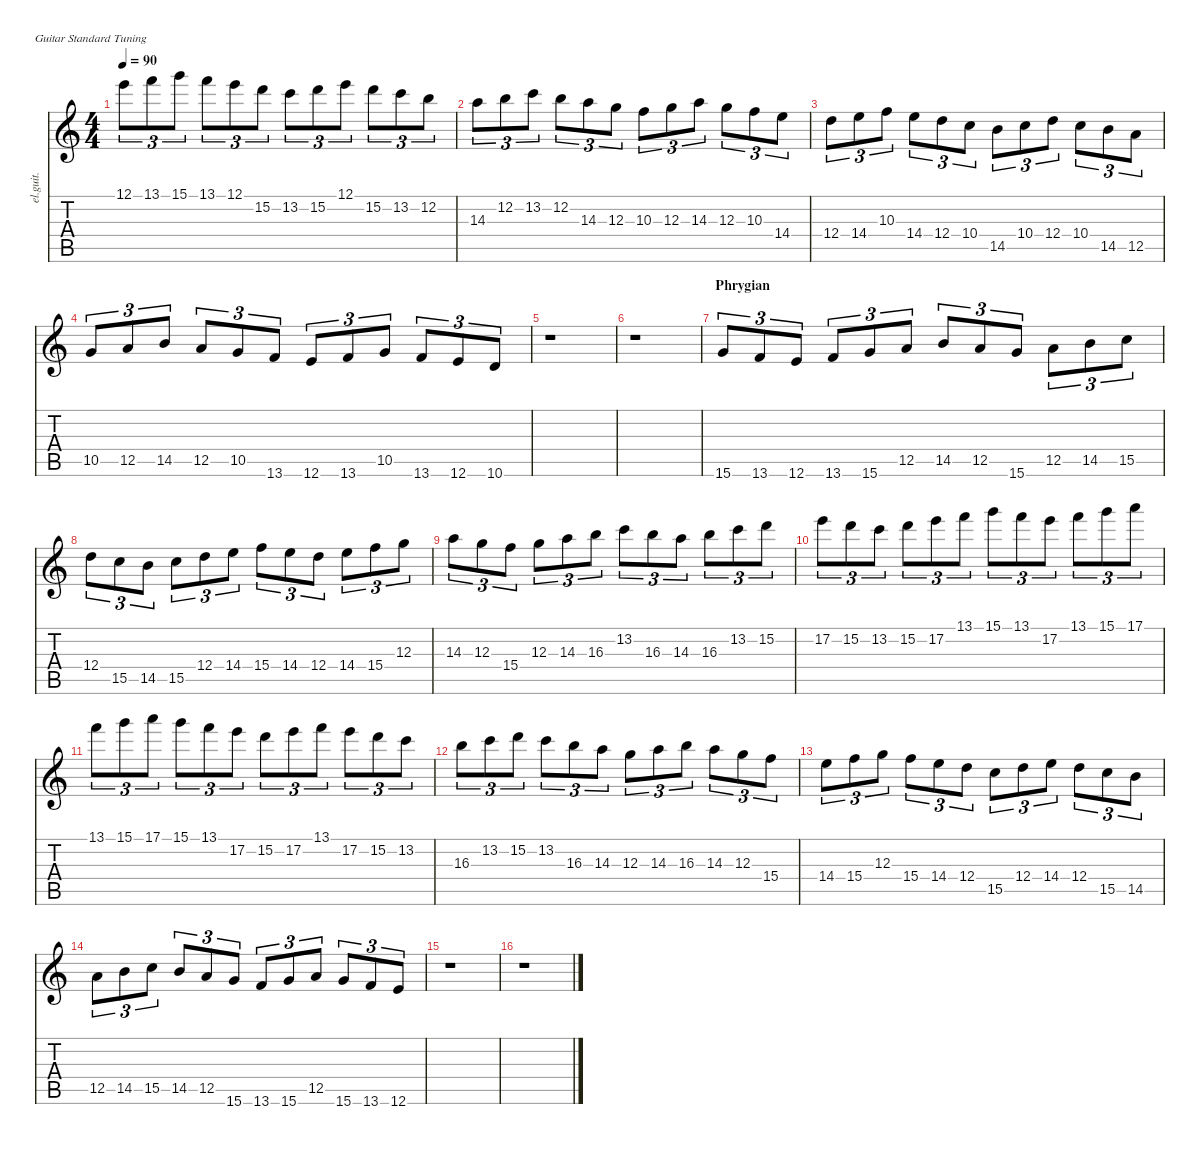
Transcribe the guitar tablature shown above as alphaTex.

\defaultSystemsLayout 4
\hideDynamics
\bracketExtendMode nobrackets
\track ("Clean Guitar" "el.guit.") {instrument electricguitarclean}
\staff {score tabs}
\tuning (E4 B3 G3 D3 A2 E2)
\ts (4 4)
\tempo 90
\clef g2
\ks c
12.1.8{tu (3 2) dy mf beam Down} 13.1.8{tu (3 2) beam Down} 15.1.8{tu (3 2) beam Down} 13.1.8{tu (3 2) beam Down} 12.1.8{tu (3 2) beam Down} 15.2.8{tu (3 2) beam Down} 13.2.8{tu (3 2) beam Down} 15.2.8{tu (3 2) beam Down} 12.1.8{tu (3 2) beam Down} 15.2.8{tu (3 2) beam Down} 13.2.8{tu (3 2) beam Down} 12.2.8{tu (3 2) beam Down} |
14.3.8{tu (3 2) beam Down} 12.2.8{tu (3 2) beam Down} 13.2.8{tu (3 2) beam Down} 12.2.8{tu (3 2) beam Down} 14.3.8{tu (3 2) beam Down} 12.3.8{tu (3 2) beam Down} 10.3.8{tu (3 2) beam Down} 12.3.8{tu (3 2) beam Down} 14.3.8{tu (3 2) beam Down} 12.3.8{tu (3 2) beam Down} 10.3.8{tu (3 2) beam Down} 14.4.8{tu (3 2) beam Down} |
12.4.8{tu (3 2) beam Down} 14.4.8{tu (3 2) beam Down} 10.3.8{tu (3 2) beam Down} 14.4.8{tu (3 2) beam Down} 12.4.8{tu (3 2) beam Down} 10.4.8{tu (3 2) beam Down} 14.5.8{tu (3 2) beam Down} 10.4.8{tu (3 2) beam Down} 12.4.8{tu (3 2) beam Down} 10.4.8{tu (3 2) beam Down} 14.5.8{tu (3 2) beam Down} 12.5.8{tu (3 2) beam Down} |
10.5.8{tu (3 2) beam Up} 12.5.8{tu (3 2) beam Up} 14.5.8{tu (3 2) beam Up} 12.5.8{tu (3 2) beam Up} 10.5.8{tu (3 2) beam Up} 13.6.8{tu (3 2) beam Up} 12.6.8{tu (3 2) beam Up} 13.6.8{tu (3 2) beam Up} 10.5.8{tu (3 2) beam Up} 13.6.8{tu (3 2) beam Up} 12.6.8{tu (3 2) beam Up} 10.6.8{tu (3 2) beam Up} |
r.1{beam Down} |
r.1{beam Down} |
\section ("" "Phrygian")
15.6.8{tu (3 2) beam Up} 13.6.8{tu (3 2) beam Up} 12.6.8{tu (3 2) beam Up} 13.6.8{tu (3 2) beam Up} 15.6.8{tu (3 2) beam Up} 12.5.8{tu (3 2) beam Up} 14.5.8{tu (3 2) beam Up} 12.5.8{tu (3 2) beam Up} 15.6.8{tu (3 2) beam Up} 12.5.8{tu (3 2) beam Down} 14.5.8{tu (3 2) beam Down} 15.5.8{tu (3 2) beam Down} |
12.4.8{tu (3 2) beam Down} 15.5.8{tu (3 2) beam Down} 14.5.8{tu (3 2) beam Down} 15.5.8{tu (3 2) beam Down} 12.4.8{tu (3 2) beam Down} 14.4.8{tu (3 2) beam Down} 15.4.8{tu (3 2) beam Down} 14.4.8{tu (3 2) beam Down} 12.4.8{tu (3 2) beam Down} 14.4.8{tu (3 2) beam Down} 15.4.8{tu (3 2) beam Down} 12.3.8{tu (3 2) beam Down} |
14.3.8{tu (3 2) beam Down} 12.3.8{tu (3 2) beam Down} 15.4.8{tu (3 2) beam Down} 12.3.8{tu (3 2) beam Down} 14.3.8{tu (3 2) beam Down} 16.3.8{tu (3 2) beam Down} 13.2.8{tu (3 2) beam Down} 16.3.8{tu (3 2) beam Down} 14.3.8{tu (3 2) beam Down} 16.3.8{tu (3 2) beam Down} 13.2.8{tu (3 2) beam Down} 15.2.8{tu (3 2) beam Down} |
17.2.8{tu (3 2) beam Down} 15.2.8{tu (3 2) beam Down} 13.2.8{tu (3 2) beam Down} 15.2.8{tu (3 2) beam Down} 17.2.8{tu (3 2) beam Down} 13.1.8{tu (3 2) beam Down} 15.1.8{tu (3 2) beam Down} 13.1.8{tu (3 2) beam Down} 17.2.8{tu (3 2) beam Down} 13.1.8{tu (3 2) beam Down} 15.1.8{tu (3 2) beam Down} 17.1.8{tu (3 2) beam Down} |
13.1.8{tu (3 2) beam Down} 15.1.8{tu (3 2) beam Down} 17.1.8{tu (3 2) beam Down} 15.1.8{tu (3 2) beam Down} 13.1.8{tu (3 2) beam Down} 17.2.8{tu (3 2) beam Down} 15.2.8{tu (3 2) beam Down} 17.2.8{tu (3 2) beam Down} 13.1.8{tu (3 2) beam Down} 17.2.8{tu (3 2) beam Down} 15.2.8{tu (3 2) beam Down} 13.2.8{tu (3 2) beam Down} |
16.3.8{tu (3 2) beam Down} 13.2.8{tu (3 2) beam Down} 15.2.8{tu (3 2) beam Down} 13.2.8{tu (3 2) beam Down} 16.3.8{tu (3 2) beam Down} 14.3.8{tu (3 2) beam Down} 12.3.8{tu (3 2) beam Down} 14.3.8{tu (3 2) beam Down} 16.3.8{tu (3 2) beam Down} 14.3.8{tu (3 2) beam Down} 12.3.8{tu (3 2) beam Down} 15.4.8{tu (3 2) beam Down} |
14.4.8{tu (3 2) beam Down} 15.4.8{tu (3 2) beam Down} 12.3.8{tu (3 2) beam Down} 15.4.8{tu (3 2) beam Down} 14.4.8{tu (3 2) beam Down} 12.4.8{tu (3 2) beam Down} 15.5.8{tu (3 2) beam Down} 12.4.8{tu (3 2) beam Down} 14.4.8{tu (3 2) beam Down} 12.4.8{tu (3 2) beam Down} 15.5.8{tu (3 2) beam Down} 14.5.8{tu (3 2) beam Down} |
12.5.8{tu (3 2) beam Down} 14.5.8{tu (3 2) beam Down} 15.5.8{tu (3 2) beam Down} 14.5.8{tu (3 2) beam Up} 12.5.8{tu (3 2) beam Up} 15.6.8{tu (3 2) beam Up} 13.6.8{tu (3 2) beam Up} 15.6.8{tu (3 2) beam Up} 12.5.8{tu (3 2) beam Up} 15.6.8{tu (3 2) beam Up} 13.6.8{tu (3 2) beam Up} 12.6.8{tu (3 2) beam Up} |
r.1{beam Down} |
r.1{beam Down}
